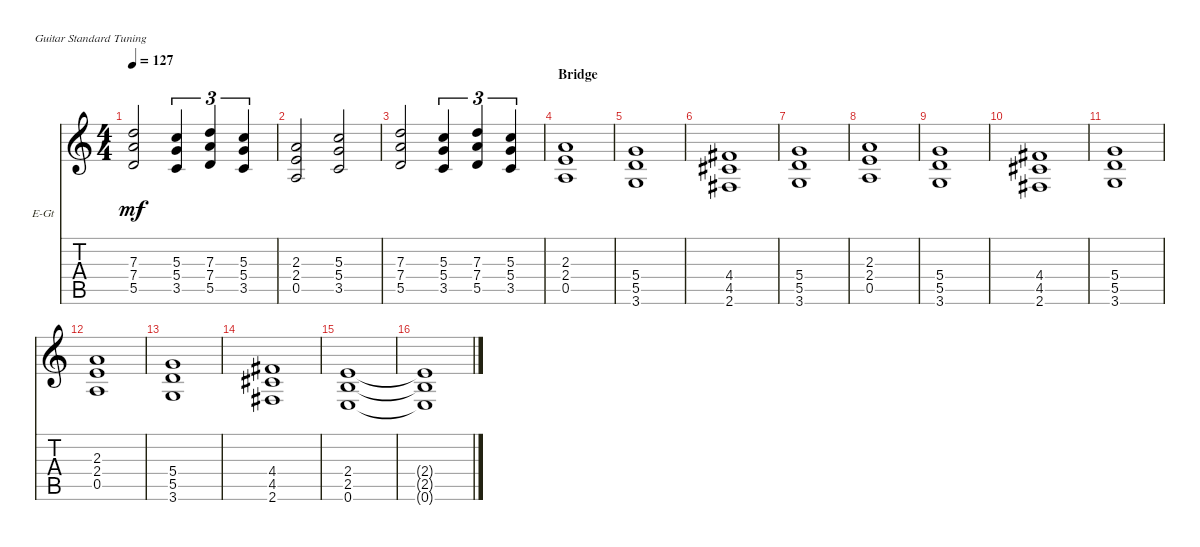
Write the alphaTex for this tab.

\bracketExtendMode nobrackets
\firstSystemTrackNameOrientation horizontal
\otherSystemsTrackNameOrientation horizontal
\track ("Stone Gossard" "E-Gt") {instrument distortionguitar}
\staff {score tabs}
\tuning (E4 B3 G3 D3 A2 E2)
\ts (4 4)
\tempo 127
\clef g2
\ks c
(5.5 7.4 7.3).2{dy mf} (3.5 5.4 5.3).4{tu (3 2)} (5.5 7.4 7.3).4{tu (3 2)} (3.5 5.4 5.3).4{tu (3 2)} |
(0.5 2.4 2.3).2 (3.5 5.4 5.3).2 |
(5.5 7.4 7.3).2 (3.5 5.4 5.3).4{tu (3 2)} (5.5 7.4 7.3).4{tu (3 2)} (3.5 5.4 5.3).4{tu (3 2)} |
\section ("" "Bridge")
(0.5 2.4 2.3).1 |
(3.6 5.5 5.4).1 |
(2.6 4.5 4.4).1 |
(3.6 5.5 5.4).1 |
(0.5 2.4 2.3).1 |
(3.6 5.5 5.4).1 |
(2.6 4.5 4.4).1 |
(3.6 5.5 5.4).1 |
(0.5 2.4 2.3).1 |
(3.6 5.5 5.4).1 |
(2.6 4.5 4.4).1 |
(2.4 2.5 0.6).1 |
(0.6{t} 2.5{t} 2.4{t}).1
